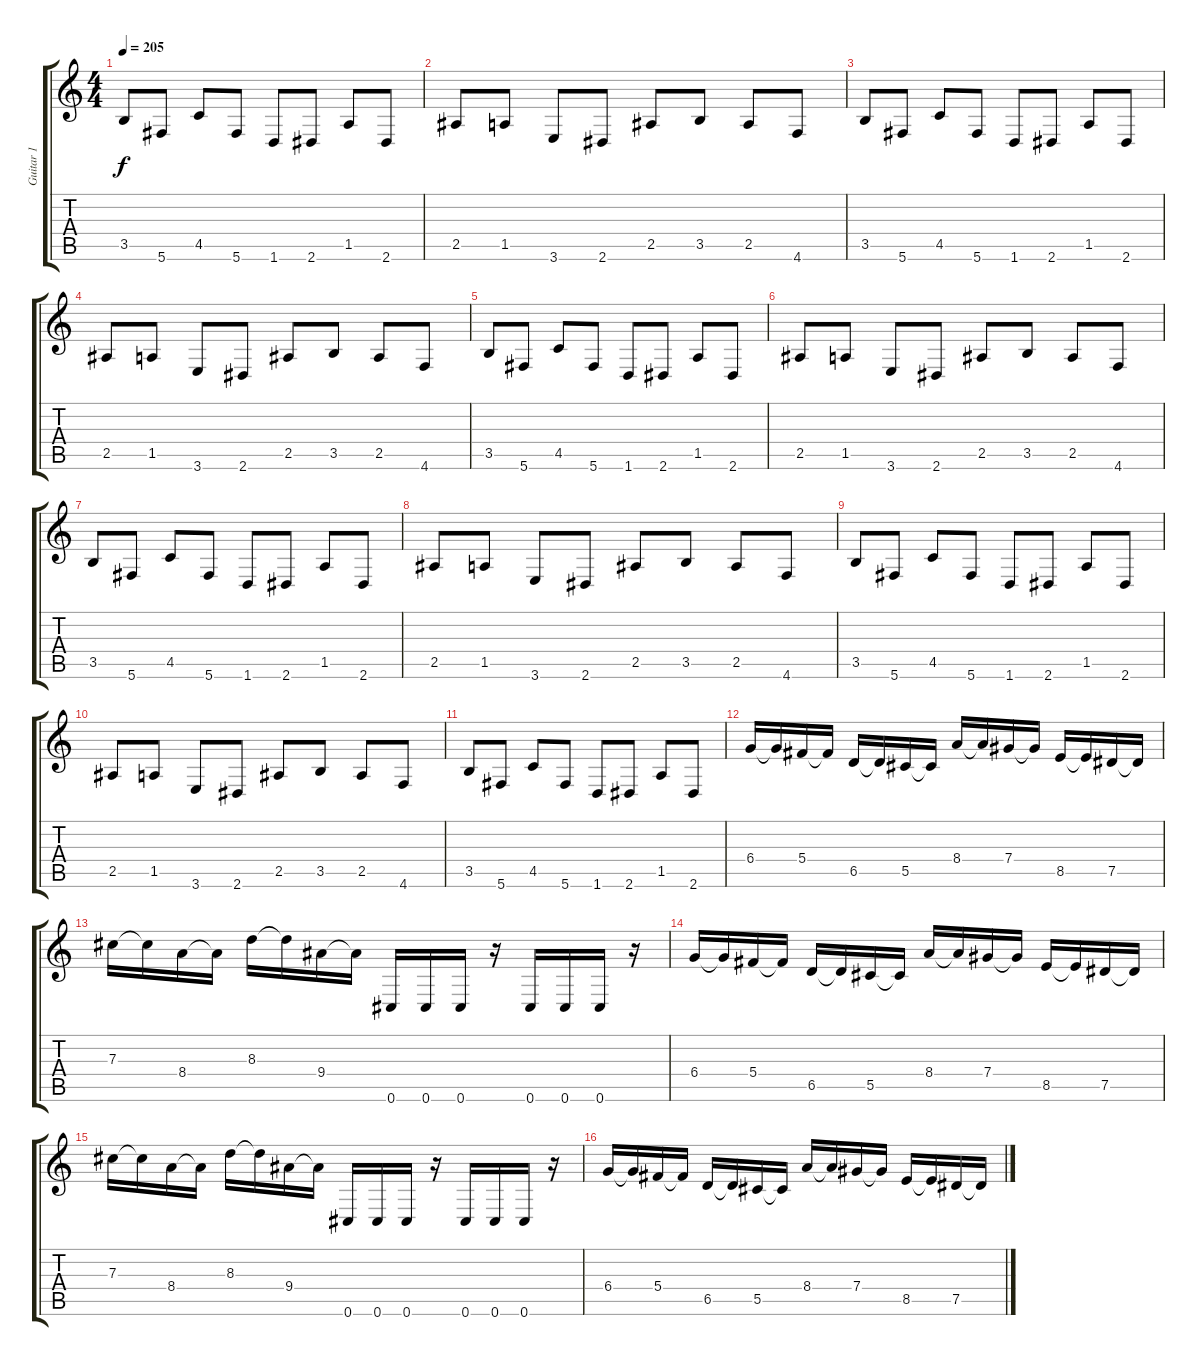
\track ("Guitar 1" "Guitar 1") {instrument distortionguitar}
\staff {score tabs}
\tuning (Eb4 Bb3 Gb3 Db3 Ab2 Db2) {hide}
\ts (4 4)
\tempo 205
\clef g2
\ks c
3.5.8{dy f} 5.6.8 4.5.8 5.6.8 1.6.8 2.6.8 1.5.8 2.6.8 |
2.5.8 1.5.8 3.6.8 2.6.8 2.5.8 3.5.8 2.5.8 4.6.8 |
3.5.8 5.6.8 4.5.8 5.6.8 1.6.8 2.6.8 1.5.8 2.6.8 |
2.5.8 1.5.8 3.6.8 2.6.8 2.5.8 3.5.8 2.5.8 4.6.8 |
3.5.8 5.6.8 4.5.8 5.6.8 1.6.8 2.6.8 1.5.8 2.6.8 |
2.5.8 1.5.8 3.6.8 2.6.8 2.5.8 3.5.8 2.5.8 4.6.8 |
3.5.8 5.6.8 4.5.8 5.6.8 1.6.8 2.6.8 1.5.8 2.6.8 |
2.5.8 1.5.8 3.6.8 2.6.8 2.5.8 3.5.8 2.5.8 4.6.8 |
3.5.8 5.6.8 4.5.8 5.6.8 1.6.8 2.6.8 1.5.8 2.6.8 |
2.5.8 1.5.8 3.6.8 2.6.8 2.5.8 3.5.8 2.5.8 4.6.8 |
3.5.8 5.6.8 4.5.8 5.6.8 1.6.8 2.6.8 1.5.8 2.6.8 |
6.4.16 6.4{t}.16 5.4.16 5.4{t}.16 6.5.16 6.5{t}.16 5.5.16 5.5{t}.16 8.4.16 8.4{t}.16 7.4.16 7.4{t}.16 8.5.16 8.5{t}.16 7.5.16 7.5{t}.16 |
7.3.16 7.3{t}.16 8.4.16 8.4{t}.16 8.3.16 8.3{t}.16 9.4.16 9.4{t}.16 0.6.16 0.6.16 0.6.16 r.16 0.6.16 0.6.16 0.6.16 r.16 |
6.4.16 6.4{t}.16 5.4.16 5.4{t}.16 6.5.16 6.5{t}.16 5.5.16 5.5{t}.16 8.4.16 8.4{t}.16 7.4.16 7.4{t}.16 8.5.16 8.5{t}.16 7.5.16 7.5{t}.16 |
7.3.16 7.3{t}.16 8.4.16 8.4{t}.16 8.3.16 8.3{t}.16 9.4.16 9.4{t}.16 0.6.16 0.6.16 0.6.16 r.16 0.6.16 0.6.16 0.6.16 r.16 |
6.4.16 6.4{t}.16 5.4.16 5.4{t}.16 6.5.16 6.5{t}.16 5.5.16 5.5{t}.16 8.4.16 8.4{t}.16 7.4.16 7.4{t}.16 8.5.16 8.5{t}.16 7.5.16 7.5{t}.16
